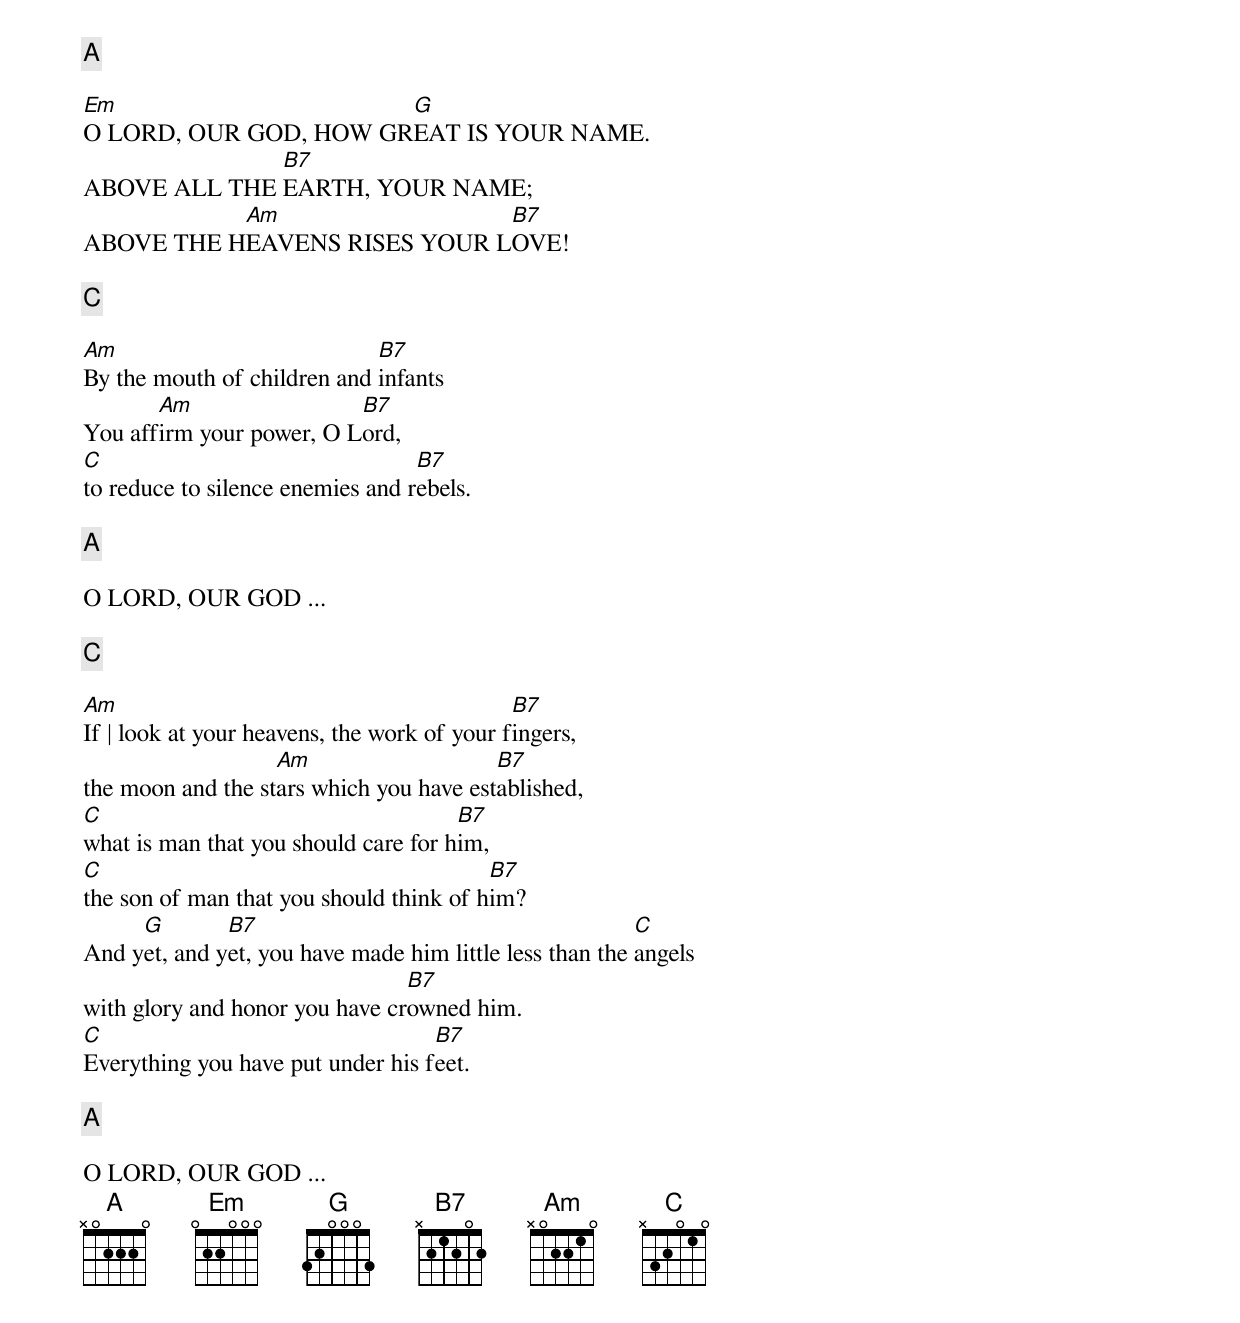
[A]

Em                     G
O LORD, OUR GOD, HOW GREAT IS YOUR NAME.
              B7
ABOVE ALL THE EARTH, YOUR NAME;
           Am                 B7
ABOVE THE HEAVENS RISES YOUR LOVE!

[C]

Am                           B7
By the mouth of children and infants
       Am                 B7
You affirm your power, O Lord,
C                                 B7
to reduce to silence enemies and rebels.

[A]

O LORD, OUR GOD ...

[C]

Am                                           B7
If | look at your heavens, the work of your fingers,
                   Am                    B7
the moon and the stars which you have established,
C                                     B7
what is man that you should care for him,
C                                        B7
the son of man that you should think of him?
     G        B7                                         C
And yet, and yet, you have made him little less than the angels
                                B7
with glory and honor you have crowned him.
C                                  B7
Everything you have put under his feet.

[A]

O LORD, OUR GOD ...
